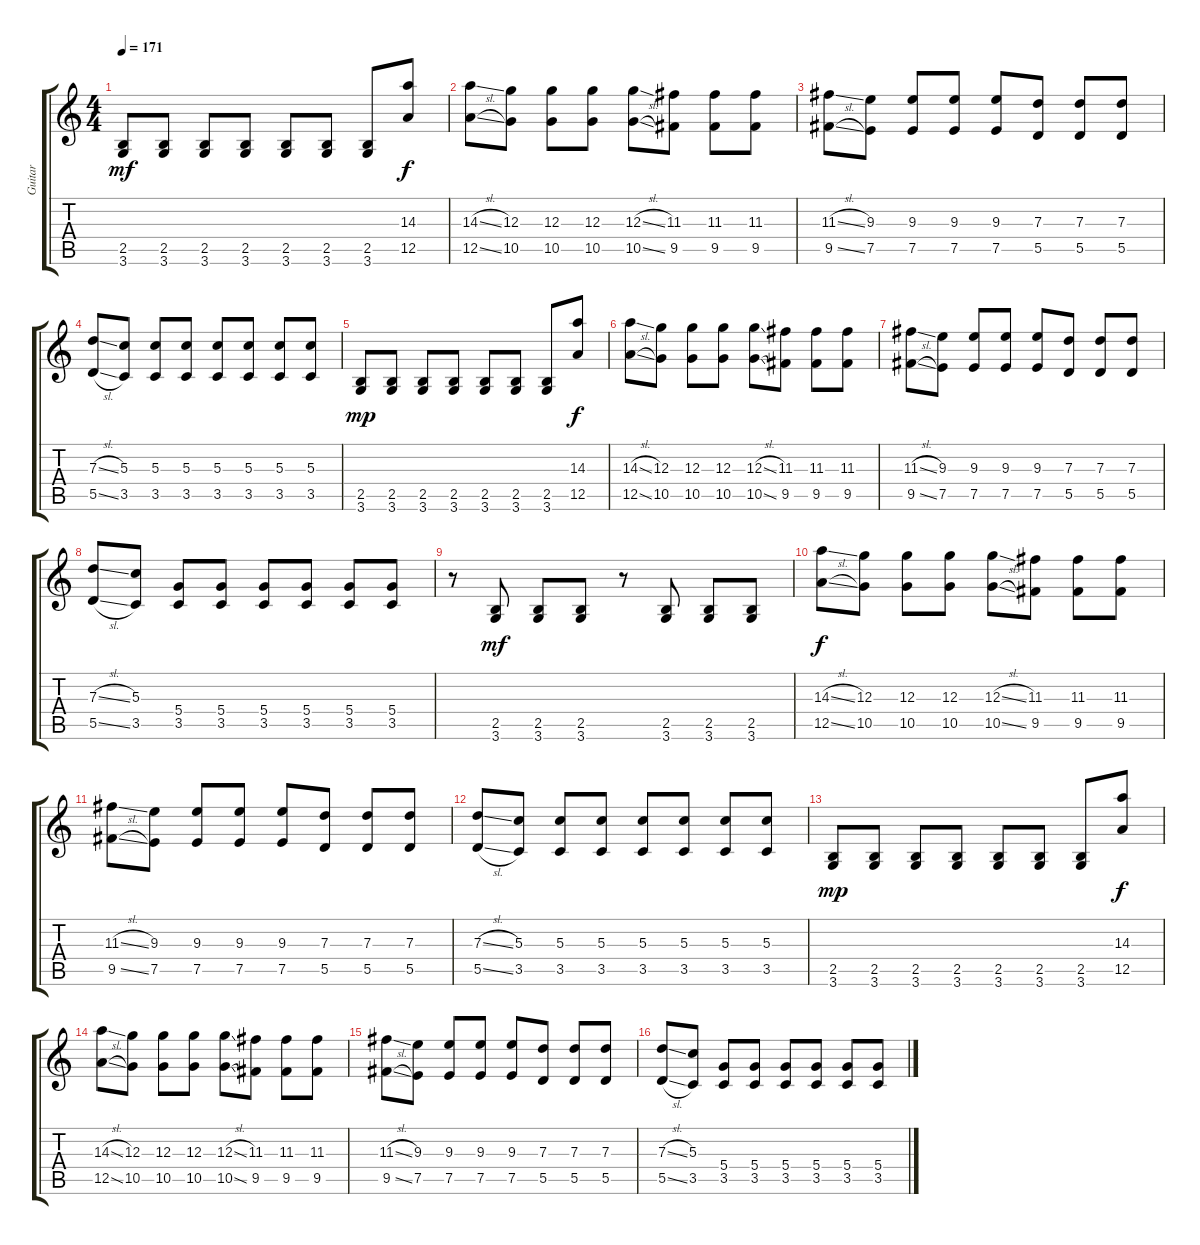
\track ("Guitar" "Guitar") {instrument overdrivenguitar}
\staff {score tabs}
\tuning (E4 B3 G3 D3 A2 E2) {hide}
\ts (4 4)
\tempo 171
\clef g2
\ks c
(2.5 3.6).8{dy mf} (2.5 3.6).8 (2.5 3.6).8 (2.5 3.6).8 (2.5 3.6).8 (2.5 3.6).8 (2.5 3.6).8 (14.3 12.5).8{dy f} |
(14.3{sl} 12.5{sl}).8 (12.3 10.5).8 (12.3 10.5).8 (12.3 10.5).8 (12.3{sl} 10.5{sl}).8 (11.3 9.5).8 (11.3 9.5).8 (11.3 9.5).8 |
(11.3{sl} 9.5{sl}).8 (9.3 7.5).8 (9.3 7.5).8 (9.3 7.5).8 (9.3 7.5).8 (7.3 5.5).8 (7.3 5.5).8 (7.3 5.5).8 |
(7.3{sl} 5.5{sl}).8 (5.3 3.5).8 (5.3 3.5).8 (5.3 3.5).8 (5.3 3.5).8 (5.3 3.5).8 (5.3 3.5).8 (5.3 3.5).8 |
(2.5 3.6).8{dy mp} (2.5 3.6).8 (2.5 3.6).8 (2.5 3.6).8 (2.5 3.6).8 (2.5 3.6).8 (2.5 3.6).8 (14.3 12.5).8{dy f} |
(14.3{sl} 12.5{sl}).8 (12.3 10.5).8 (12.3 10.5).8 (12.3 10.5).8 (12.3{sl} 10.5{sl}).8 (11.3 9.5).8 (11.3 9.5).8 (11.3 9.5).8 |
(11.3{sl} 9.5{sl}).8 (9.3 7.5).8 (9.3 7.5).8 (9.3 7.5).8 (9.3 7.5).8 (7.3 5.5).8 (7.3 5.5).8 (7.3 5.5).8 |
(7.3{sl} 5.5{sl}).8 (5.3 3.5).8 (5.4 3.5).8 (5.4 3.5).8 (5.4 3.5).8 (5.4 3.5).8 (5.4 3.5).8 (5.4 3.5).8 |
r.8 (2.5 3.6).8{dy mf} (2.5 3.6).8 (2.5 3.6).8 r.8 (2.5 3.6).8 (2.5 3.6).8 (2.5 3.6).8 |
(14.3{sl} 12.5{sl}).8{dy f} (12.3 10.5).8 (12.3 10.5).8 (12.3 10.5).8 (12.3{sl} 10.5{sl}).8 (11.3 9.5).8 (11.3 9.5).8 (11.3 9.5).8 |
(11.3{sl} 9.5{sl}).8 (9.3 7.5).8 (9.3 7.5).8 (9.3 7.5).8 (9.3 7.5).8 (7.3 5.5).8 (7.3 5.5).8 (7.3 5.5).8 |
(7.3{sl} 5.5{sl}).8 (5.3 3.5).8 (5.3 3.5).8 (5.3 3.5).8 (5.3 3.5).8 (5.3 3.5).8 (5.3 3.5).8 (5.3 3.5).8 |
(2.5 3.6).8{dy mp} (2.5 3.6).8 (2.5 3.6).8 (2.5 3.6).8 (2.5 3.6).8 (2.5 3.6).8 (2.5 3.6).8 (14.3 12.5).8{dy f} |
(14.3{sl} 12.5{sl}).8 (12.3 10.5).8 (12.3 10.5).8 (12.3 10.5).8 (12.3{sl} 10.5{sl}).8 (11.3 9.5).8 (11.3 9.5).8 (11.3 9.5).8 |
(11.3{sl} 9.5{sl}).8 (9.3 7.5).8 (9.3 7.5).8 (9.3 7.5).8 (9.3 7.5).8 (7.3 5.5).8 (7.3 5.5).8 (7.3 5.5).8 |
(7.3{sl} 5.5{sl}).8 (5.3 3.5).8 (5.4 3.5).8 (5.4 3.5).8 (5.4 3.5).8 (5.4 3.5).8 (5.4 3.5).8 (5.4 3.5).8
